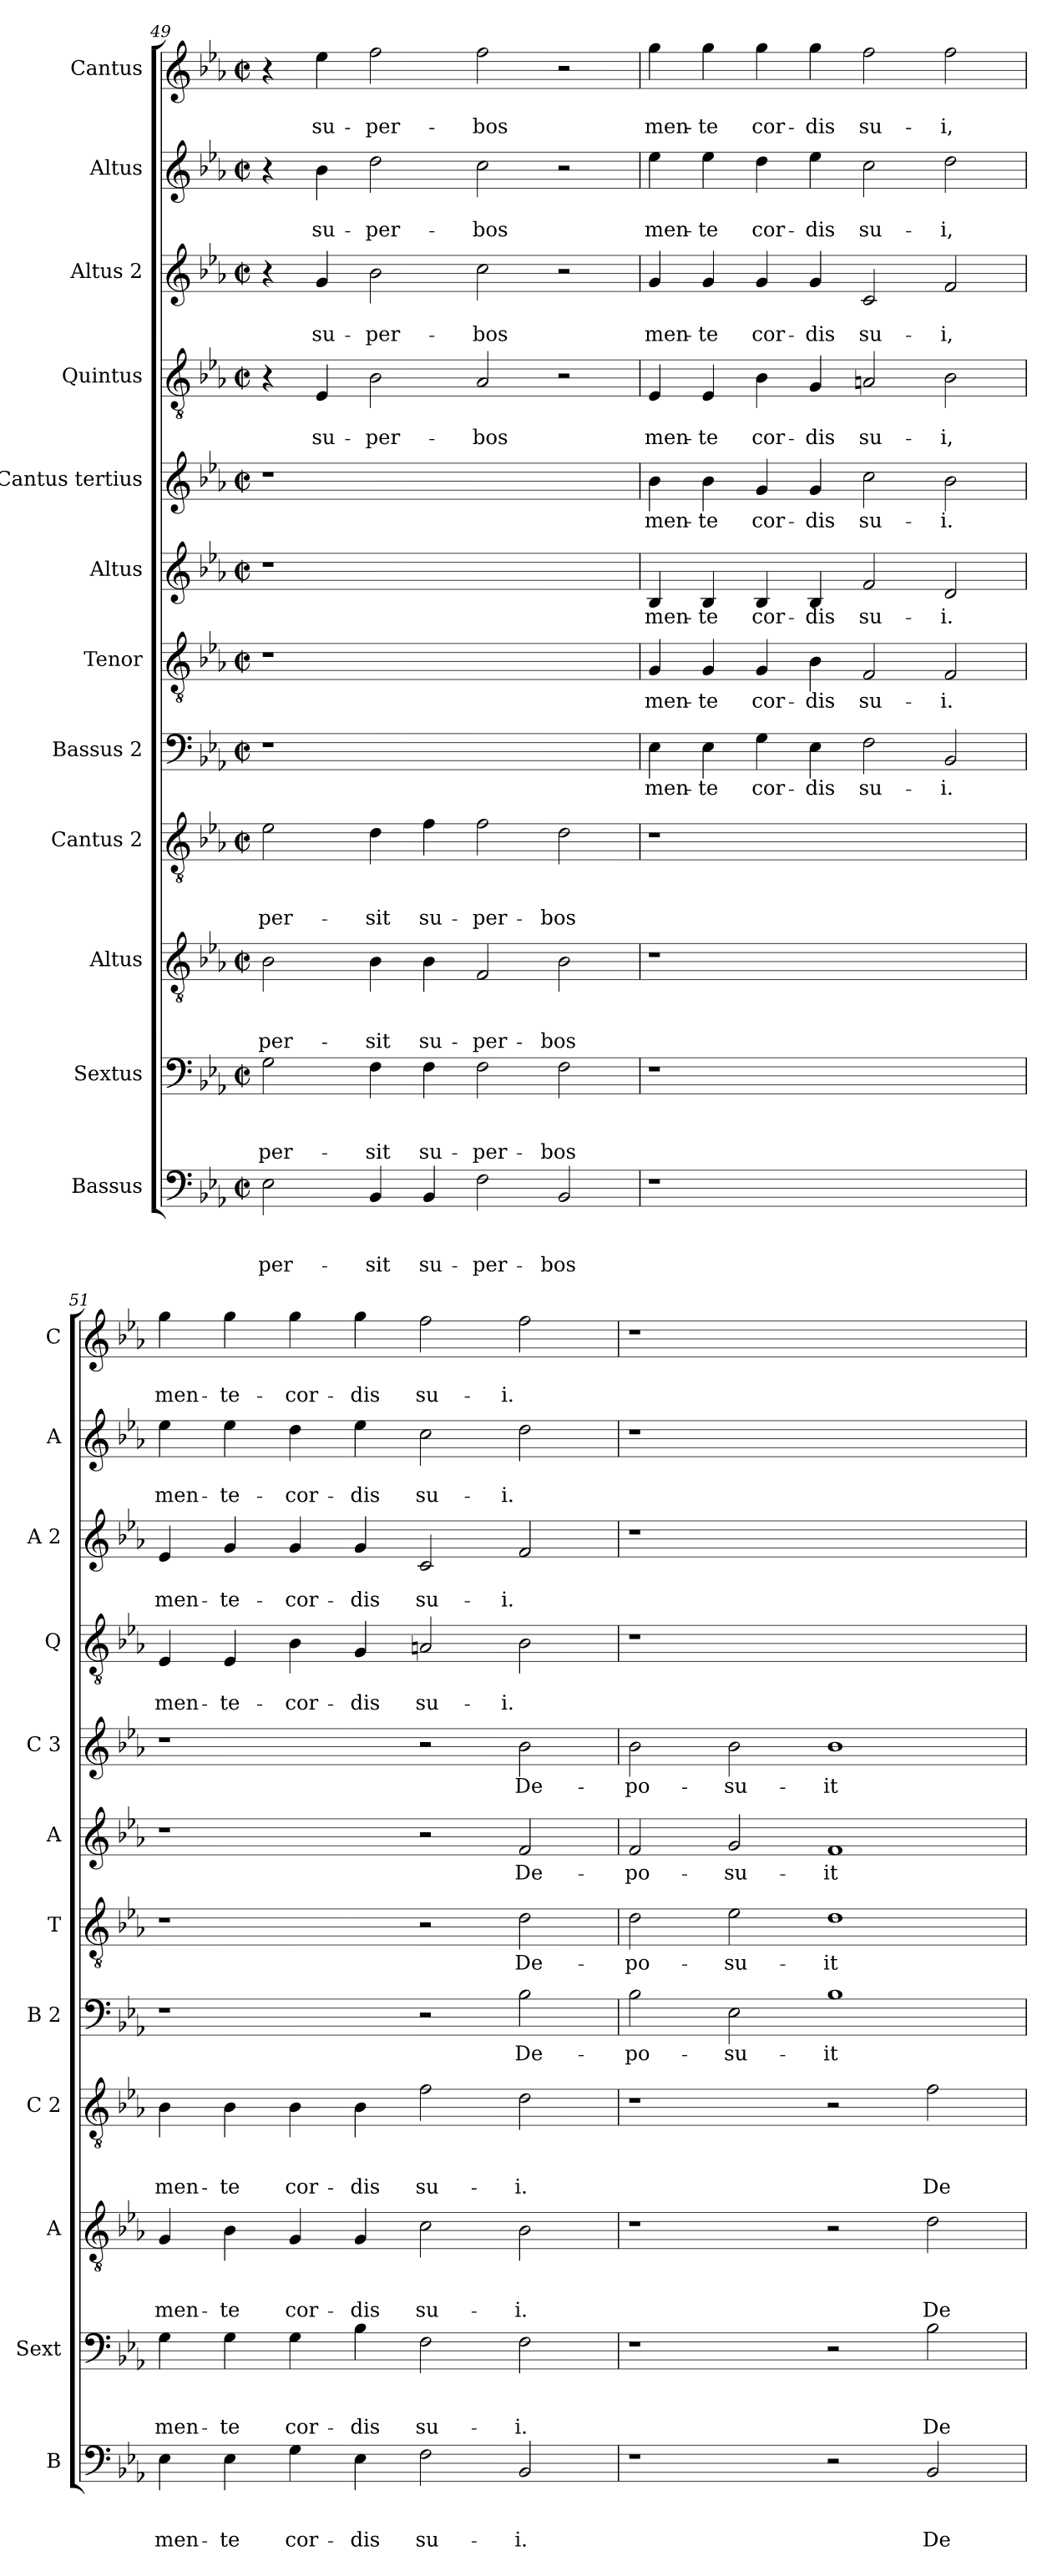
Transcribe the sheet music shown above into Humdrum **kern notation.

**kern	**text	**text	**text	**kern	**text	**text	**text	**kern	**text	**text	**text	**kern	**text	**text	**text	**kern	**text	**kern	**text	**kern	**text	**kern	**text	**kern	**text	**text	**kern	**text	**text	**kern	**text	**text	**kern	**text	**text
*part12	*part12	*part12	*part12	*part11	*part11	*part11	*part11	*part10	*part10	*part10	*part10	*part9	*part9	*part9	*part9	*part8	*part8	*part7	*part7	*part6	*part6	*part5	*part5	*part4	*part4	*part4	*part3	*part3	*part3	*part2	*part2	*part2	*part1	*part1	*part1
*staff12	*staff12	*staff12	*staff12	*staff11	*staff11	*staff11	*staff11	*staff10	*staff10	*staff10	*staff10	*staff9	*staff9	*staff9	*staff9	*staff8	*staff8	*staff7	*staff7	*staff6	*staff6	*staff5	*staff5	*staff4	*staff4	*staff4	*staff3	*staff3	*staff3	*staff2	*staff2	*staff2	*staff1	*staff1	*staff1
*I"Bassus	*	*	*	*I"Sextus	*	*	*	*I"Altus	*	*	*	*I"Cantus 2	*	*	*	*I"Bassus 2	*	*I"Tenor	*	*I"Altus	*	*I"Cantus  tertius	*	*I"Quintus	*	*	*I"Altus 2	*	*	*I"Altus	*	*	*I"Cantus	*	*
*I'B	*	*	*	*I'Sext	*	*	*	*I'A	*	*	*	*I'C 2	*	*	*	*I'B 2	*	*I'T	*	*I'A	*	*I'C 3	*	*I'Q	*	*	*I'A 2	*	*	*I'A	*	*	*I'C	*	*
*clefF4	*	*	*	*clefF4	*	*	*	*clefGv2	*	*	*	*clefGv2	*	*	*	*clefF4	*	*clefGv2	*	*clefG2	*	*clefG2	*	*clefGv2	*	*	*clefG2	*	*	*clefG2	*	*	*clefG2	*	*
*k[b-e-a-]	*	*	*	*k[b-e-a-]	*	*	*	*k[b-e-a-]	*	*	*	*k[b-e-a-]	*	*	*	*k[b-e-a-]	*	*k[b-e-a-]	*	*k[b-e-a-]	*	*k[b-e-a-]	*	*k[b-e-a-]	*	*	*k[b-e-a-]	*	*	*k[b-e-a-]	*	*	*k[b-e-a-]	*	*
*E-:	*	*	*	*E-:	*	*	*	*E-:	*	*	*	*E-:	*	*	*	*E-:	*	*E-:	*	*E-:	*	*E-:	*	*E-:	*	*	*E-:	*	*	*E-:	*	*	*E-:	*	*
*M2/2	*	*	*	*M2/2	*	*	*	*M2/2	*	*	*	*M2/2	*	*	*	*M2/2	*	*M2/2	*	*M2/2	*	*M2/2	*	*M2/2	*	*	*M2/2	*	*	*M2/2	*	*	*M2/2	*	*
*met(c|)	*	*	*	*met(c|)	*	*	*	*met(c|)	*	*	*	*met(c|)	*	*	*	*met(c|)	*	*met(c|)	*	*met(c|)	*	*met(c|)	*	*met(c|)	*	*	*met(c|)	*	*	*met(c|)	*	*	*met(c|)	*	*
=49	=49	=49	=49	=49	=49	=49	=49	=49	=49	=49	=49	=49	=49	=49	=49	=49	=49	=49	=49	=49	=49	=49	=49	=49	=49	=49	=49	=49	=49	=49	=49	=49	=49	=49	=49
!	!	!	!LO:LY:b	!	!	!	!LO:LY:b	!	!	!	!LO:LY:b	!	!	!	!LO:LY:b	!	!	!	!	!	!	!	!	!	!	!	!	!	!	!	!	!	!	!	!
2E-\	.	.	-per-	2G\	.	.	-per-	2B-\	.	.	-per-	2e-\	.	.	-per-	1r	.	1r	.	1r	.	1r	.	4r	.	.	4r	.	.	4r	.	.	4r	.	.
!	!	!	!	!	!	!	!	!	!	!	!	!	!	!	!	!	!	!	!	!	!	!	!	!	!	!LO:LY:b	!	!	!LO:LY:b	!	!	!LO:LY:b	!	!	!LO:LY:b
.	.	.	.	.	.	.	.	.	.	.	.	.	.	.	.	.	.	.	.	.	.	.	.	4E-/	.	su-	4g/	.	su-	4b-\	.	su-	4ee-\	.	su-
!	!	!	!LO:LY:b	!	!	!	!LO:LY:b	!	!	!	!LO:LY:b	!	!	!	!LO:LY:b	!	!	!	!	!	!	!	!	!	!	!LO:LY:b	!	!	!LO:LY:b	!	!	!LO:LY:b	!	!	!LO:LY:b
4BB-/	.	.	-sit	4F\	.	.	-sit	4B-\	.	.	-sit	4d\	.	.	-sit	.	.	.	.	.	.	.	.	2B-\	.	-per-	2b-\	.	-per-	2dd\	.	-per-	2ff\	.	-per-
!	!	!	!LO:LY:b	!	!	!	!LO:LY:b	!	!	!	!LO:LY:b	!	!	!	!LO:LY:b	!	!	!	!	!	!	!	!	!	!	!	!	!	!	!	!	!	!	!	!
4BB-/	.	.	su-	4F\	.	.	su-	4B-\	.	.	su-	4f\	.	.	su-	.	.	.	.	.	.	.	.	.	.	.	.	.	.	.	.	.	.	.	.
!	!	!	!LO:LY:b	!	!	!	!LO:LY:b	!	!	!	!LO:LY:b	!	!	!	!LO:LY:b	!	!	!	!	!	!	!	!	!	!	!LO:LY:b	!	!	!LO:LY:b	!	!	!LO:LY:b	!	!	!LO:LY:b
2F\	.	.	-per-	2F\	.	.	-per-	2F/	.	.	-per-	2f\	.	.	-per-	1ryy	.	1ryy	.	1ryy	.	1ryy	.	2A-/	.	-bos	2cc\	.	-bos	2cc\	.	-bos	2ff\	.	-bos
!	!	!	!LO:LY:b	!	!	!	!LO:LY:b	!	!	!	!LO:LY:b	!	!	!	!LO:LY:b	!	!	!	!	!	!	!	!	!	!	!	!	!	!	!	!	!	!	!	!
2BB-/	.	.	-bos	2F\	.	.	-bos	2B-\	.	.	-bos	2d\	.	.	-bos	.	.	.	.	.	.	.	.	2r	.	.	2r	.	.	2r	.	.	2r	.	.
=50	=50	=50	=50	=50	=50	=50	=50	=50	=50	=50	=50	=50	=50	=50	=50	=50	=50	=50	=50	=50	=50	=50	=50	=50	=50	=50	=50	=50	=50	=50	=50	=50	=50	=50	=50
!	!	!	!	!	!	!	!	!	!	!	!	!	!	!	!	!	!LO:LY:b	!	!LO:LY:b	!	!LO:LY:b	!	!LO:LY:b	!	!	!LO:LY:b	!	!	!LO:LY:b	!	!	!LO:LY:b	!	!	!LO:LY:b
1r	.	.	.	1r	.	.	.	1r	.	.	.	1r	.	.	.	4E-\	men-	4G/	men-	4B-/	men-	4b-\	men-	4E-/	.	men-	4g/	.	men-	4ee-\	.	men-	4gg\	.	men-
!	!	!	!	!	!	!	!	!	!	!	!	!	!	!	!	!	!LO:LY:b	!	!LO:LY:b	!	!LO:LY:b	!	!LO:LY:b	!	!	!LO:LY:b	!	!	!LO:LY:b	!	!	!LO:LY:b	!	!	!LO:LY:b
.	.	.	.	.	.	.	.	.	.	.	.	.	.	.	.	4E-\	-te	4G/	-te	4B-/	-te	4b-\	-te	4E-/	.	-te	4g/	.	-te	4ee-\	.	-te	4gg\	.	-te
!	!	!	!	!	!	!	!	!	!	!	!	!	!	!	!	!	!LO:LY:b	!	!LO:LY:b	!	!LO:LY:b	!	!LO:LY:b	!	!	!LO:LY:b	!	!	!LO:LY:b	!	!	!LO:LY:b	!	!	!LO:LY:b
.	.	.	.	.	.	.	.	.	.	.	.	.	.	.	.	4G\	cor-	4G/	cor-	4B-/	cor-	4g/	cor-	4B-\	.	cor-	4g/	.	cor-	4dd\	.	cor-	4gg\	.	cor-
!	!	!	!	!	!	!	!	!	!	!	!	!	!	!	!	!	!LO:LY:b	!	!LO:LY:b	!	!LO:LY:b	!	!LO:LY:b	!	!	!LO:LY:b	!	!	!LO:LY:b	!	!	!LO:LY:b	!	!	!LO:LY:b
.	.	.	.	.	.	.	.	.	.	.	.	.	.	.	.	4E-\	-dis	4B-\	-dis	4B-/	-dis	4g/	-dis	4G/	.	-dis	4g/	.	-dis	4ee-\	.	-dis	4gg\	.	-dis
!	!	!	!	!	!	!	!	!	!	!	!	!	!	!	!	!	!LO:LY:b	!	!LO:LY:b	!	!LO:LY:b	!	!LO:LY:b	!	!	!LO:LY:b	!	!	!LO:LY:b	!	!	!LO:LY:b	!	!	!LO:LY:b
1ryy	.	.	.	1ryy	.	.	.	1ryy	.	.	.	1ryy	.	.	.	2F\	su-	2F/	su-	2f/	su-	2cc\	su-	2An/	.	su-	2c/	.	su-	2cc\	.	su-	2ff\	.	su-
!	!	!	!	!	!	!	!	!	!	!	!	!	!	!	!	!	!LO:LY:b	!	!LO:LY:b	!	!LO:LY:b	!	!LO:LY:b	!	!	!LO:LY:b	!	!	!LO:LY:b	!	!	!LO:LY:b	!	!	!LO:LY:b
.	.	.	.	.	.	.	.	.	.	.	.	.	.	.	.	2BB-/	-i.	2F/	-i.	2d/	-i.	2b-\	-i.	2B-\	.	-i,	2f/	.	-i,	2dd\	.	-i,	2ff\	.	-i,
!!LO:PB:g=z
=51	=51	=51	=51	=51	=51	=51	=51	=51	=51	=51	=51	=51	=51	=51	=51	=51	=51	=51	=51	=51	=51	=51	=51	=51	=51	=51	=51	=51	=51	=51	=51	=51	=51	=51	=51
!	!	!	!LO:LY:b	!	!	!	!LO:LY:b	!	!	!	!LO:LY:b	!	!	!	!LO:LY:b	!	!	!	!	!	!	!	!	!	!	!LO:LY:b	!	!	!LO:LY:b	!	!	!LO:LY:b	!	!	!LO:LY:b
4E-\	.	.	men-	4G\	.	.	men-	4G/	.	.	men-	4B-\	.	.	men-	1r	.	1r	.	1r	.	1r	.	4E-/	.	men-	4e-/	.	men-	4ee-\	.	men-	4gg\	.	men-
!	!	!	!LO:LY:b	!	!	!	!LO:LY:b	!	!	!	!LO:LY:b	!	!	!	!LO:LY:b	!	!	!	!	!	!	!	!	!	!	!LO:LY:b	!	!	!LO:LY:b	!	!	!LO:LY:b	!	!	!LO:LY:b
4E-\	.	.	-te	4G\	.	.	-te	4B-\	.	.	-te	4B-\	.	.	-te	.	.	.	.	.	.	.	.	4E-/	.	-te-	4g/	.	-te-	4ee-\	.	-te-	4gg\	.	-te-
!	!	!	!LO:LY:b	!	!	!	!LO:LY:b	!	!	!	!LO:LY:b	!	!	!	!LO:LY:b	!	!	!	!	!	!	!	!	!	!	!LO:LY:b	!	!	!LO:LY:b	!	!	!LO:LY:b	!	!	!LO:LY:b
4G\	.	.	cor-	4G\	.	.	cor-	4G/	.	.	cor-	4B-\	.	.	cor-	.	.	.	.	.	.	.	.	4B-\	.	-cor-	4g/	.	-cor-	4dd\	.	-cor-	4gg\	.	-cor-
!	!	!	!LO:LY:b	!	!	!	!LO:LY:b	!	!	!	!LO:LY:b	!	!	!	!LO:LY:b	!	!	!	!	!	!	!	!	!	!	!LO:LY:b	!	!	!LO:LY:b	!	!	!LO:LY:b	!	!	!LO:LY:b
4E-\	.	.	-dis	4B-\	.	.	-dis	4G/	.	.	-dis	4B-\	.	.	-dis	.	.	.	.	.	.	.	.	4G/	.	-dis	4g/	.	-dis	4ee-\	.	-dis	4gg\	.	-dis
!	!	!	!LO:LY:b	!	!	!	!LO:LY:b	!	!	!	!LO:LY:b	!	!	!	!LO:LY:b	!	!	!	!	!	!	!	!	!	!	!LO:LY:b	!	!	!LO:LY:b	!	!	!LO:LY:b	!	!	!LO:LY:b
2F\	.	.	su-	2F\	.	.	su-	2c\	.	.	su-	2f\	.	.	su-	2r	.	2r	.	2r	.	2r	.	2An/	.	su-	2c/	.	su-	2cc\	.	su-	2ff\	.	su-
!	!	!	!LO:LY:b	!	!	!	!LO:LY:b	!	!	!	!LO:LY:b	!	!	!	!LO:LY:b	!	!LO:LY:b	!	!LO:LY:b	!	!LO:LY:b	!	!LO:LY:b	!	!	!LO:LY:b	!	!	!LO:LY:b	!	!	!LO:LY:b	!	!	!LO:LY:b
2BB-/	.	.	-i.	2F\	.	.	-i.	2B-\	.	.	-i.	2d\	.	.	-i.	2B-\	De-	2d\	De-	2f/	De-	2b-\	De-	2B-\	.	-i.	2f/	.	-i.	2dd\	.	-i.	2ff\	.	-i.
=52	=52	=52	=52	=52	=52	=52	=52	=52	=52	=52	=52	=52	=52	=52	=52	=52	=52	=52	=52	=52	=52	=52	=52	=52	=52	=52	=52	=52	=52	=52	=52	=52	=52	=52	=52
!	!	!	!	!	!	!	!	!	!	!	!	!	!	!	!	!	!LO:LY:b	!	!LO:LY:b	!	!LO:LY:b	!	!LO:LY:b	!	!	!	!	!	!	!	!	!	!	!	!
1r	.	.	.	1r	.	.	.	1r	.	.	.	1r	.	.	.	2B-\	-po-	2d\	-po-	2f/	-po-	2b-\	-po-	1r	.	.	1r	.	.	1r	.	.	1r	.	.
!	!	!	!	!	!	!	!	!	!	!	!	!	!	!	!	!	!LO:LY:b	!	!LO:LY:b	!	!LO:LY:b	!	!LO:LY:b	!	!	!	!	!	!	!	!	!	!	!	!
.	.	.	.	.	.	.	.	.	.	.	.	.	.	.	.	2E-\	-su-	2e-\	-su-	2g/	-su-	2b-\	-su-	.	.	.	.	.	.	.	.	.	.	.	.
!	!	!	!	!	!	!	!	!	!	!	!	!	!	!	!	!	!LO:LY:b	!	!LO:LY:b	!	!LO:LY:b	!	!LO:LY:b	!	!	!	!	!	!	!	!	!	!	!	!
2r	.	.	.	2r	.	.	.	2r	.	.	.	2r	.	.	.	1B-	-it	1d	-it	1f	-it	1b-	-it	1ryy	.	.	1ryy	.	.	1ryy	.	.	1ryy	.	.
!	!	!	!LO:LY:b	!	!	!	!LO:LY:b	!	!	!	!LO:LY:b	!	!	!	!LO:LY:b	!	!	!	!	!	!	!	!	!	!	!	!	!	!	!	!	!	!	!	!
2BB-/	.	.	De-	2B-\	.	.	De-	2d\	.	.	De-	2f\	.	.	De-	.	.	.	.	.	.	.	.	.	.	.	.	.	.	.	.	.	.	.	.
=	=	=	=	=	=	=	=	=	=	=	=	=	=	=	=	=	=	=	=	=	=	=	=	=	=	=	=	=	=	=	=	=	=	=	=
*-	*-	*-	*-	*-	*-	*-	*-	*-	*-	*-	*-	*-	*-	*-	*-	*-	*-	*-	*-	*-	*-	*-	*-	*-	*-	*-	*-	*-	*-	*-	*-	*-	*-	*-	*-
